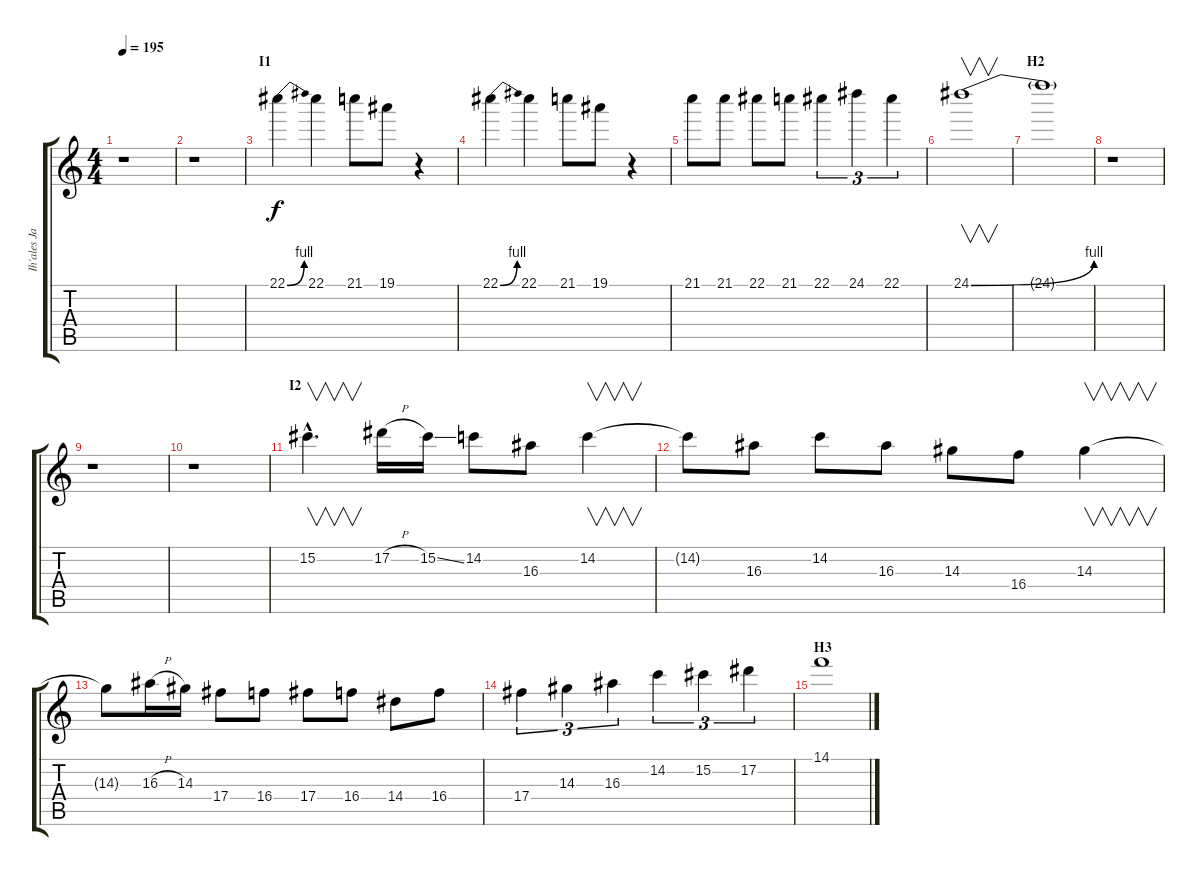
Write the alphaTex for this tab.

\track ("Ih'ales Jammin'" "Ih'ales Ja") {instrument distortionguitar}
\staff {score tabs}
\tuning (Eb4 Bb3 Gb3 Db3 Ab2 Eb2) {hide}
\ts (4 4)
\tempo 195
\clef g2
\ks c
r.1{dy fff} |
r.1 |
\section ("" "I1")
22.1{be (bend 0 0 60 4)}.4{dy f instrument distortionguitar} 22.1.4 21.1.8 19.1.8 r.4 |
22.1{be (bend 0 0 60 4)}.4 22.1.4 21.1.8 19.1.8 r.4 |
21.1.8 21.1.8 22.1.8 21.1.8 22.1.4{tu (3 2)} 24.1.4{tu (3 2)} 22.1.4{tu (3 2)} |
24.1{be (bend 0 0 60 4)}.1{v} |
\section ("" "H2")
24.1{t}.1{volume 0} |
r.1 |
r.1 |
r.1 |
\section ("" "I2")
15.2{hac}.4{v d volume 16} 17.2{h}.16 15.2{ss}.16 14.2.8 16.3.8 14.2.4{v} |
14.2{t}.8 16.3.8 14.2.8 16.3.8 14.3.8 16.4.8 14.3.4{v} |
14.3{t}.8 16.3{h}.16 14.3.16 17.4.8 16.4.8 17.4.8 16.4.8 14.4.8 16.4.8 |
17.4.4{tu (3 2)} 14.3.4{tu (3 2)} 16.3.4{tu (3 2)} 14.2.4{tu (3 2)} 15.2.4{tu (3 2)} 17.2.4{tu (3 2)} |
\section ("" "H3")
14.1.1{volume 0}
